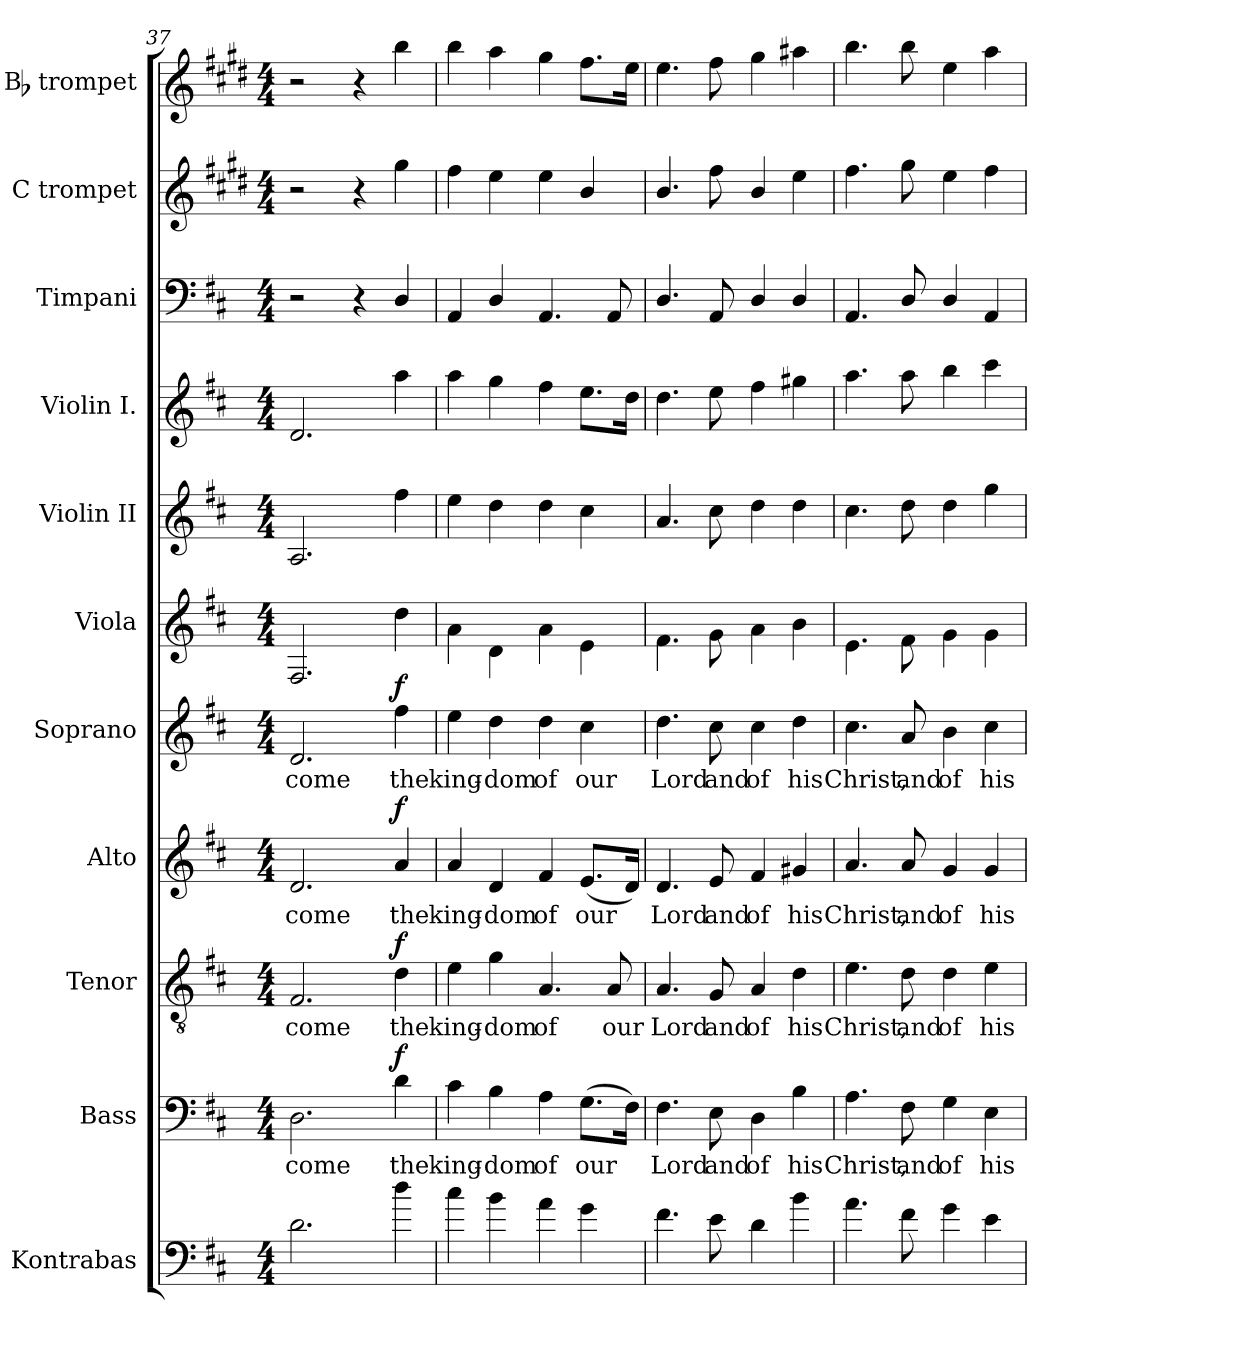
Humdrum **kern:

**kern	**kern	**text	**dynam	**kern	**text	**dynam	**kern	**text	**dynam	**kern	**text	**dynam	**kern	**kern	**kern	**kern	**kern	**kern
*part11	*part10	*part10	*part10	*part9	*part9	*part9	*part8	*part8	*part8	*part7	*part7	*part7	*part6	*part5	*part4	*part3	*part2	*part1
*staff11	*staff10	*staff10	*staff10	*staff9	*staff9	*staff9	*staff8	*staff8	*staff8	*staff7	*staff7	*staff7	*staff6	*staff5	*staff4	*staff3	*staff2	*staff1
*I"Kontrabas	*I"Bass	*	*	*I"Tenor	*	*	*I"Alto	*	*	*I"Soprano	*	*	*I"Viola	*I"Violin II	*I"Violin I.	*I"Timpani	*I"C trompet	*I"Bb trompet
*I'Kb.	*I'B.	*	*	*I'T.	*	*	*I'A.	*	*	*I'S.	*	*	*I'Vla.	*I'Vln.II	*I'Vln.I.	*I'Timp.	*I'C tpt.	*I'Bb tpt.
*clefF4	*clefF4	*	*	*clefGv2	*	*	*clefG2	*	*	*clefG2	*	*	*clefG2	*clefG2	*clefG2	*clefF4	*clefG2	*clefG2
*ITrd7c12	*	*	*	*	*	*	*	*	*	*	*	*	*	*	*	*	*ITrd1c2	*ITrd1c2
*k[f#c#]	*k[f#c#]	*	*	*k[f#c#]	*	*	*k[f#c#]	*	*	*k[f#c#]	*	*	*k[f#c#]	*k[f#c#]	*k[f#c#]	*k[f#c#]	*k[f#c#]	*k[f#c#]
*M4/4	*M4/4	*	*	*M4/4	*	*	*M4/4	*	*	*M4/4	*	*	*M4/4	*M4/4	*M4/4	*M4/4	*M4/4	*M4/4
=37	=37	=37	=37	=37	=37	=37	=37	=37	=37	=37	=37	=37	=37	=37	=37	=37	=37	=37
!	!	!LO:LY:b	!	!	!LO:LY:b	!	!	!LO:LY:b	!	!	!LO:LY:b	!	!	!	!	!	!	!
2.D\	2.D\	-come	.	2.F#/	-come	.	2.d/	-come	.	2.d/	come	.	2.F#/	2.A/	2.d/	2r	2r	2r
.	.	.	.	.	.	.	.	.	.	.	.	.	.	.	.	4r	4r	4r
!	!	!LO:LY:b	!LO:DY:b	!	!LO:LY:b	!LO:DY:a	!	!LO:LY:b	!LO:DY:a	!	!LO:LY:b	!LO:DY:a	!	!	!	!	!	!
4d\	4d\	the	f	4d\	the	f	4a/	the	f	4ff#\	the	f	4dd\	4ff#\	4aa\	4D/	4ff#\	4aa\
!!LO:PB:g=z
=38	=38	=38	=38	=38	=38	=38	=38	=38	=38	=38	=38	=38	=38	=38	=38	=38	=38	=38
!	!	!LO:LY:b	!	!	!LO:LY:b	!	!	!LO:LY:b	!	!	!LO:LY:b	!	!	!	!	!	!	!
4c#\	4c#\	king-	.	4e\	king-	.	4a/	king-	.	4ee\	king-	.	4a\	4ee\	4aa\	4AA/	4ee\	4aa\
!	!	!LO:LY:b	!	!	!LO:LY:b	!	!	!LO:LY:b	!	!	!LO:LY:b	!	!	!	!	!	!	!
4B\	4B\	-dom	.	4g\	-dom	.	4d/	-dom	.	4dd\	-dom	.	4d\	4dd\	4gg\	4D/	4dd\	4gg\
!	!	!LO:LY:b	!	!	!LO:LY:b	!	!	!LO:LY:b	!	!	!LO:LY:b	!	!	!	!	!	!	!
4A\	4A\	of	.	4.A/	of	.	4f#/	of	.	4dd\	of	.	4a\	4dd\	4ff#\	4.AA/	4dd\	4ff#\
!	!	!LO:LY:b	!	!	!	!	!	!LO:LY:b	!	!	!LO:LY:b	!	!	!	!	!	!	!
4G\	(8.G\L	our	.	.	.	.	(8.e/L	our	.	4cc#\	our	.	4e\	4cc#\	8.ee\L	.	4a/	8.ee\L
!	!	!	!	!	!LO:LY:b	!	!	!	!	!	!	!	!	!	!	!	!	!
.	.	.	.	8A/	our	.	.	.	.	.	.	.	.	.	.	8AA/	.	.
.	16F#\Jk)	.	.	.	.	.	16d/Jk)	.	.	.	.	.	.	.	16dd\Jk	.	.	16dd\Jk
=39	=39	=39	=39	=39	=39	=39	=39	=39	=39	=39	=39	=39	=39	=39	=39	=39	=39	=39
!	!	!LO:LY:b	!	!	!LO:LY:b	!	!	!LO:LY:b	!	!	!LO:LY:b	!	!	!	!	!	!	!
4.F#\	4.F#\	Lord	.	4.A/	Lord	.	4.d/	Lord	.	4.dd\	Lord	.	4.f#\	4.a/	4.dd\	4.D/	4.a/	4.dd\
!	!	!LO:LY:b	!	!	!LO:LY:b	!	!	!LO:LY:b	!	!	!LO:LY:b	!	!	!	!	!	!	!
8E\	8E\	and	.	8G/	and	.	8e/	and	.	8cc#\	and	.	8g\	8cc#\	8ee\	8AA/	8ee\	8ee\
!	!	!LO:LY:b	!	!	!LO:LY:b	!	!	!LO:LY:b	!	!	!LO:LY:b	!	!	!	!	!	!	!
4D\	4D\	of	.	4A/	of	.	4f#/	of	.	4cc#\	of	.	4a\	4dd\	4ff#\	4D/	4a/	4ff#\
!	!	!LO:LY:b	!	!	!LO:LY:b	!	!	!LO:LY:b	!	!	!LO:LY:b	!	!	!	!	!	!	!
4B\	4B\	his	.	4d\	his	.	4g#X/	his	.	4dd\	his	.	4b\	4dd\	4gg#X\	4D/	4dd\	4gg#X\
=40	=40	=40	=40	=40	=40	=40	=40	=40	=40	=40	=40	=40	=40	=40	=40	=40	=40	=40
!	!	!LO:LY:b	!	!	!LO:LY:b	!	!	!LO:LY:b	!	!	!LO:LY:b	!	!	!	!	!	!	!
4.A\	4.A\	Christ,	.	4.e\	Christ,	.	4.a/	Christ,	.	4.cc#\	Christ,	.	4.e\	4.cc#\	4.aa\	4.AA/	4.ee\	4.aa\
!	!	!LO:LY:b	!	!	!LO:LY:b	!	!	!LO:LY:b	!	!	!LO:LY:b	!	!	!	!	!	!	!
8F#\	8F#\	and	.	8d\	and	.	8a/	and	.	8a/	and	.	8f#\	8dd\	8aa\	8D/	8ff#\	8aa\
!	!	!LO:LY:b	!	!	!LO:LY:b	!	!	!LO:LY:b	!	!	!LO:LY:b	!	!	!	!	!	!	!
4G\	4G\	of	.	4d\	of	.	4g/	of	.	4b\	of	.	4g\	4dd\	4bb\	4D/	4dd\	4dd\
!	!	!LO:LY:b	!	!	!LO:LY:b	!	!	!LO:LY:b	!	!	!LO:LY:b	!	!	!	!	!	!	!
4E\	4E\	his	.	4e\	his	.	4g/	his	.	4cc#\	his	.	4g\	4gg\	4ccc#\	4AA/	4ee\	4gg\
=	=	=	=	=	=	=	=	=	=	=	=	=	=	=	=	=	=	=
*-	*-	*-	*-	*-	*-	*-	*-	*-	*-	*-	*-	*-	*-	*-	*-	*-	*-	*-
